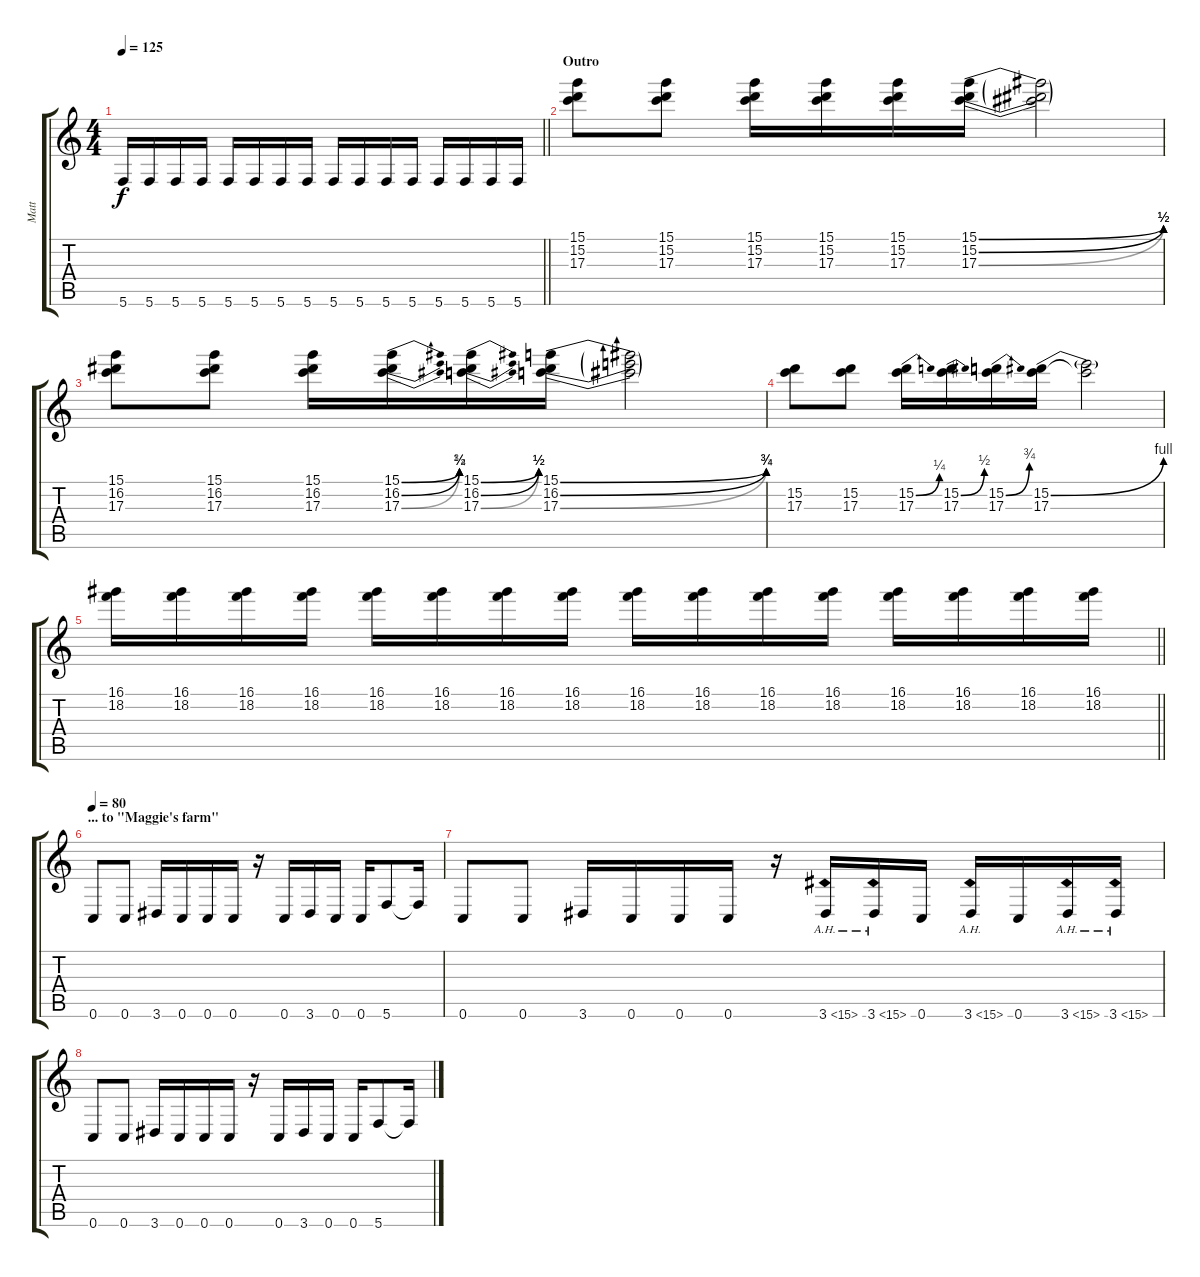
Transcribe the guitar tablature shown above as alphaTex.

\track ("Matt" "Matt") {instrument distortionguitar}
\staff {score tabs}
\tuning (E4 B3 G3 D3 A2 C2) {hide}
\ts (4 4)
\tempo 125
\clef g2
\barLineRight lightlight
\ks c
5.6.16{dy f} 5.6.16 5.6.16 5.6.16 5.6.16 5.6.16 5.6.16 5.6.16 5.6.16 5.6.16 5.6.16 5.6.16 5.6.16 5.6.16 5.6.16 5.6.16 |
\section ("" "Outro")
(15.1 15.2 17.3).8 (15.1 15.2 17.3).8 (15.1 15.2 17.3).16 (15.1 15.2 17.3).16 (15.1 15.2 17.3).16 (15.1{be (bend 0 0 60 2)} 15.2{be (bend 0 0 60 2)} 17.3{be (bend 0 0 60 2)}).16 (15.1{t} 15.2{t} 17.3{t}).2 |
(15.1 16.2 17.3).8 (15.1 16.2 17.3).8 (15.1 16.2 17.3).16 (15.1{be (bend 0 0 60 3)} 16.2{be (bend 0 0 60 2)} 17.3{be (bend 0 0 60 2)}).16 (15.1{be (bend 0 0 60 2)} 16.2{be (bend 0 0 60 2)} 17.3{be (bend 0 0 60 2)}).16 (15.1{be (bend 0 0 60 3)} 16.2{be (bend 0 0 60 3)} 17.3{be (bend 0 0 60 2)}).16 (15.1{t} 16.2{t} 17.3{t}).2 |
(15.2 17.3).8 (15.2 17.3).8 (15.2{be (bend 0 0 60 1)} 17.3).16 (15.2{be (bend 0 0 60 2)} 17.3).16 (15.2{be (bend 0 0 60 3)} 17.3).16 (15.2{be (bend 0 0 60 4)} 17.3).16 (15.2{t} 17.3{t}).2 |
\barLineRight lightlight
(16.1 18.2).16 (16.1 18.2).16 (16.1 18.2).16 (16.1 18.2).16 (16.1 18.2).16 (16.1 18.2).16 (16.1 18.2).16 (16.1 18.2).16 (16.1 18.2).16 (16.1 18.2).16 (16.1 18.2).16 (16.1 18.2).16 (16.1 18.2).16 (16.1 18.2).16 (16.1 18.2).16 (16.1 18.2).16 |
\section ("" "... to \"Maggie's farm\"")
\tempo 80
0.6.8{volume 14} 0.6.8 3.6.16 0.6.16 0.6.16 0.6.16 r.16 0.6.16 3.6.16 0.6.16 0.6.16 5.6.8 5.6{t}.16 |
0.6.8 0.6.8 3.6.16 0.6.16 0.6.16 0.6.16 r.16 3.6{ah 12}.16 3.6{ah 12}.16 0.6.16 3.6{ah 12}.16 0.6.16 3.6{ah 12}.16 3.6{ah 12}.16 |
0.6.8 0.6.8 3.6.16 0.6.16 0.6.16 0.6.16 r.16 0.6.16 3.6.16 0.6.16 0.6.16 5.6.8 5.6{t}.16
